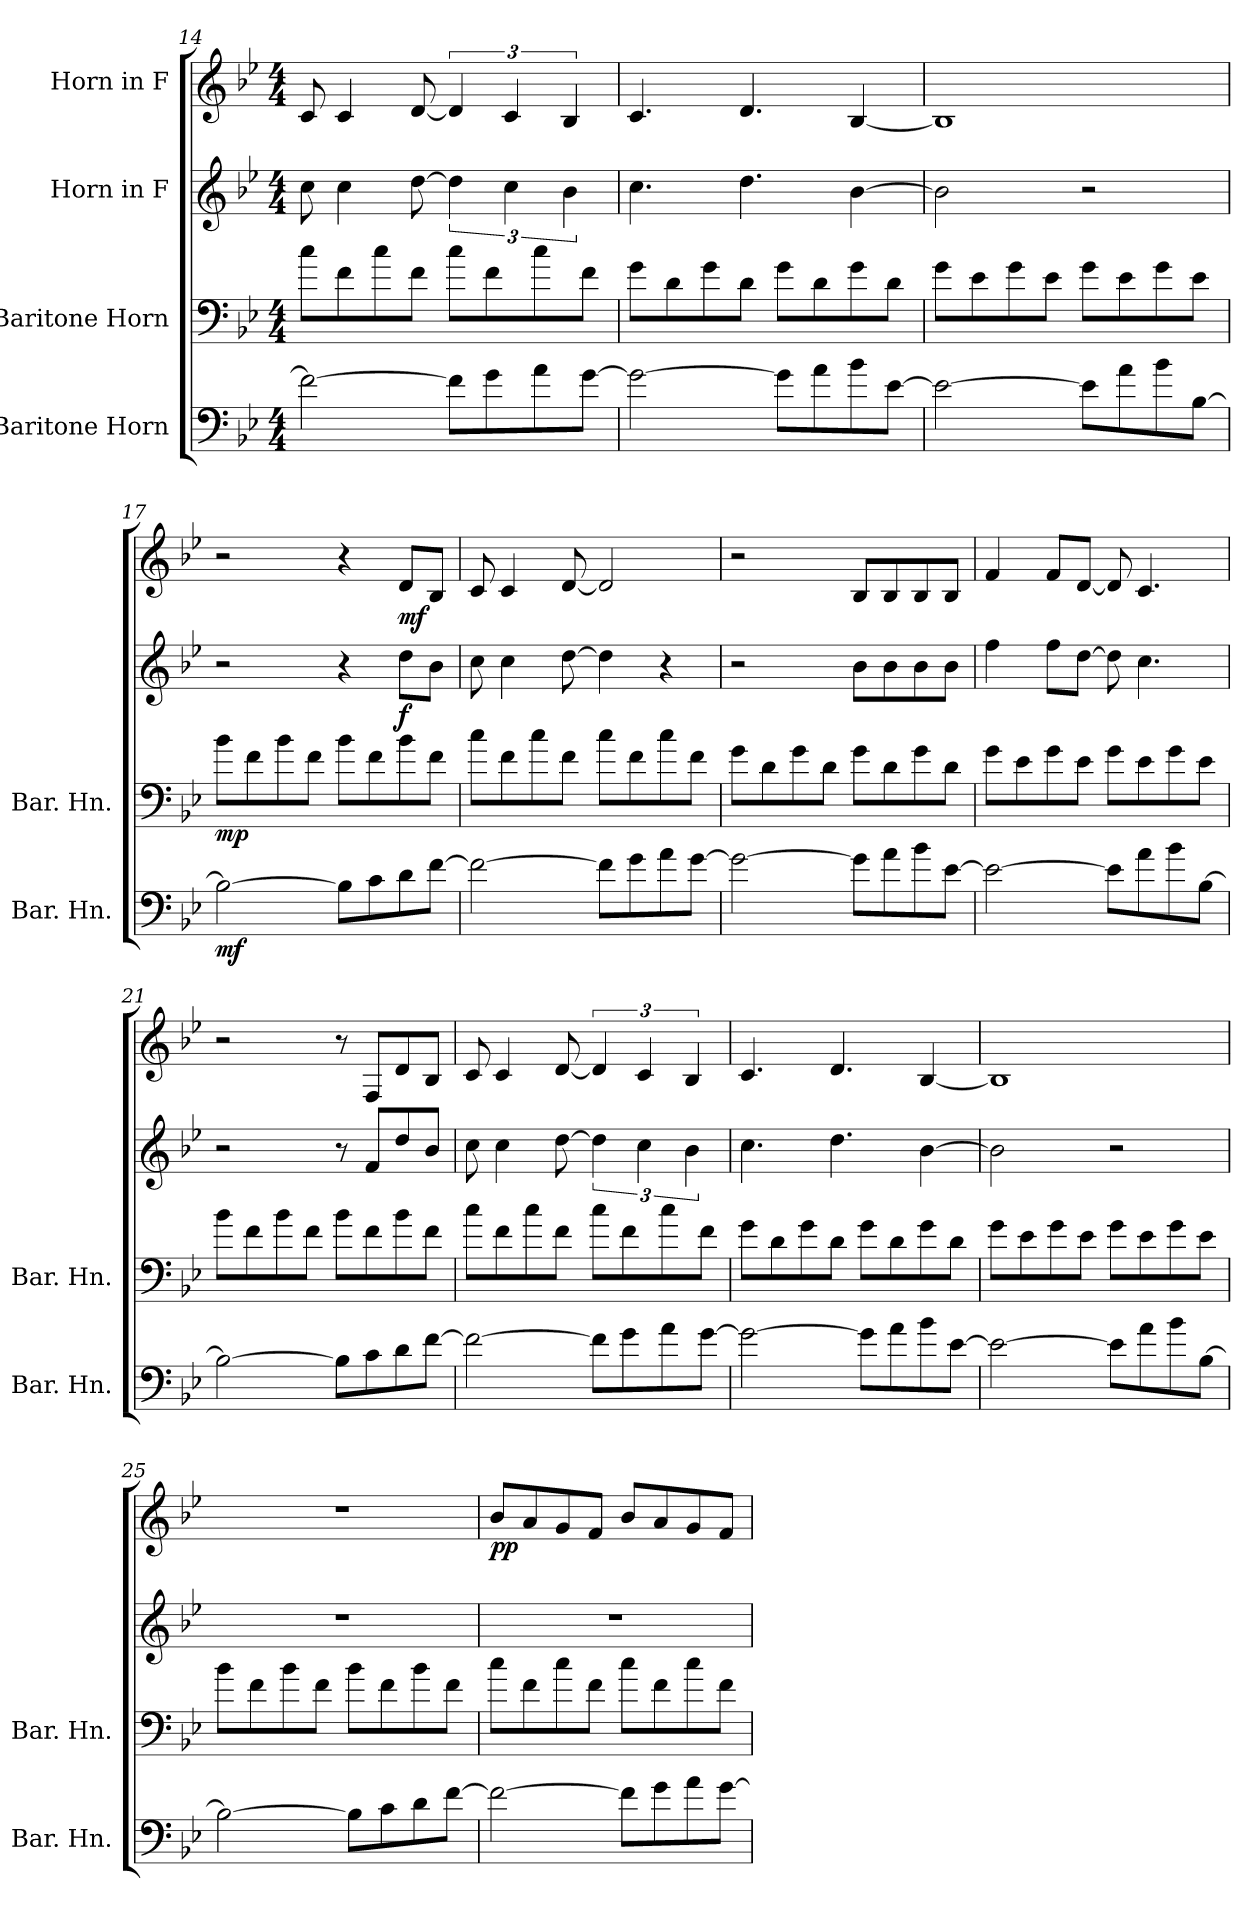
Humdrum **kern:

**kern	**dynam	**kern	**dynam	**kern	**dynam	**kern	**dynam
*part4	*part4	*part3	*part3	*part2	*part2	*part1	*part1
*staff4	*staff4	*staff3	*staff3	*staff2	*staff2	*staff1	*staff1
*I"Baritone Horn	*	*I"Baritone Horn	*	*I"Horn in F	*	*I"Horn in F	*
*I'Bar. Hn.	*	*I'Bar. Hn.	*	*	*	*	*
*clefF4	*	*clefF4	*	*clefG2	*	*clefG2	*
*ITrd4c7	*	*ITrd4c7	*	*ITrd4c7	*	*ITrd4c7	*
*k[b-e-a-]	*	*k[b-e-a-]	*	*k[b-e-a-]	*	*k[b-e-a-]	*
*M4/4	*	*M4/4	*	*M4/4	*	*M4/4	*
=14	=14	=14	=14	=14	=14	=14	=14
2B-\_	.	8f\L	.	8f\	.	8F/	.
.	.	8B-\	.	4f\	.	4F/	.
.	.	8f\	.	.	.	.	.
.	.	8B-\J	.	[8g\	.	[8G/	.
8B-\L]	.	8f\L	.	6g\]	.	6G/]	.
8c\	.	8B-\	.	.	.	.	.
.	.	.	.	6f\	.	6F/	.
8d\	.	8f\	.	.	.	.	.
.	.	.	.	6e-\	.	6E-/	.
[8c\J	.	8B-\J	.	.	.	.	.
!!LO:LB:g=z
=15	=15	=15	=15	=15	=15	=15	=15
2c\_	.	8c\L	.	4.f\	.	4.F/	.
.	.	8G\	.	.	.	.	.
.	.	8c\	.	.	.	.	.
.	.	8G\J	.	4.g\	.	4.G/	.
8c\L]	.	8c\L	.	.	.	.	.
8d\	.	8G\	.	.	.	.	.
8e-\	.	8c\	.	[4e-\	.	[4E-/	.
[8A-\J	.	8G\J	.	.	.	.	.
=16	=16	=16	=16	=16	=16	=16	=16
2A-\_	.	8c\L	.	2e-\]	.	1E-]	.
.	.	8A-\	.	.	.	.	.
.	.	8c\	.	.	.	.	.
.	.	8A-\J	.	.	.	.	.
8A-\L]	.	8c\L	.	2r	.	.	.
8d\	.	8A-\	.	.	.	.	.
8e-\	.	8c\	.	.	.	.	.
[8E-\J	.	8A-\J	.	.	.	.	.
=17	=17	=17	=17	=17	=17	=17	=17
!	!LO:DY:b	!	!LO:DY:b	!	!	!	!
2E-\_	mf	8e-\L	mp	2r	.	2r	.
.	.	8B-\	.	.	.	.	.
.	.	8e-\	.	.	.	.	.
.	.	8B-\J	.	.	.	.	.
8E-\L]	.	8e-\L	.	4r	.	4r	.
8F\	.	8B-\	.	.	.	.	.
!	!	!	!	!	!LO:DY:b	!	!LO:DY:b
8G\	.	8e-\	.	8g\L	f	8G/L	mf
[8B-\J	.	8B-\J	.	8e-\J	.	8E-/J	.
=18	=18	=18	=18	=18	=18	=18	=18
2B-\_	.	8f\L	.	8f\	.	8F/	.
.	.	8B-\	.	4f\	.	4F/	.
.	.	8f\	.	.	.	.	.
.	.	8B-\J	.	[8g\	.	[8G/	.
8B-\L]	.	8f\L	.	4g\]	.	2G/]	.
8c\	.	8B-\	.	.	.	.	.
8d\	.	8f\	.	4r	.	.	.
[8c\J	.	8B-\J	.	.	.	.	.
!!LO:PB:g=z
=19	=19	=19	=19	=19	=19	=19	=19
2c\_	.	8c\L	.	2r	.	2r	.
.	.	8G\	.	.	.	.	.
.	.	8c\	.	.	.	.	.
.	.	8G\J	.	.	.	.	.
8c\L]	.	8c\L	.	8e-\L	.	8E-/L	.
8d\	.	8G\	.	8e-\	.	8E-/	.
8e-\	.	8c\	.	8e-\	.	8E-/	.
[8A-\J	.	8G\J	.	8e-\J	.	8E-/J	.
=20	=20	=20	=20	=20	=20	=20	=20
2A-\_	.	8c\L	.	4b-\	.	4B-/	.
.	.	8A-\	.	.	.	.	.
.	.	8c\	.	8b-\L	.	8B-/L	.
.	.	8A-\J	.	[8g\J	.	[8G/J	.
8A-\L]	.	8c\L	.	8g\]	.	8G/]	.
8d\	.	8A-\	.	4.f\	.	4.F/	.
8e-\	.	8c\	.	.	.	.	.
[8E-\J	.	8A-\J	.	.	.	.	.
=21	=21	=21	=21	=21	=21	=21	=21
2E-\_	.	8e-\L	.	2r	.	2r	.
.	.	8B-\	.	.	.	.	.
.	.	8e-\	.	.	.	.	.
.	.	8B-\J	.	.	.	.	.
8E-\L]	.	8e-\L	.	8r	.	8r	.
8F\	.	8B-\	.	8B-/L	.	8BB-/L	.
8G\	.	8e-\	.	8g/	.	8G/	.
[8B-\J	.	8B-\J	.	8e-/J	.	8E-/J	.
=22	=22	=22	=22	=22	=22	=22	=22
2B-\_	.	8f\L	.	8f\	.	8F/	.
.	.	8B-\	.	4f\	.	4F/	.
.	.	8f\	.	.	.	.	.
.	.	8B-\J	.	[8g\	.	[8G/	.
8B-\L]	.	8f\L	.	6g\]	.	6G/]	.
8c\	.	8B-\	.	.	.	.	.
.	.	.	.	6f\	.	6F/	.
8d\	.	8f\	.	.	.	.	.
.	.	.	.	6e-\	.	6E-/	.
[8c\J	.	8B-\J	.	.	.	.	.
!!LO:LB:g=z
=23	=23	=23	=23	=23	=23	=23	=23
2c\_	.	8c\L	.	4.f\	.	4.F/	.
.	.	8G\	.	.	.	.	.
.	.	8c\	.	.	.	.	.
.	.	8G\J	.	4.g\	.	4.G/	.
8c\L]	.	8c\L	.	.	.	.	.
8d\	.	8G\	.	.	.	.	.
8e-\	.	8c\	.	[4e-\	.	[4E-/	.
[8A-\J	.	8G\J	.	.	.	.	.
=24	=24	=24	=24	=24	=24	=24	=24
2A-\_	.	8c\L	.	2e-\]	.	1E-]	.
.	.	8A-\	.	.	.	.	.
.	.	8c\	.	.	.	.	.
.	.	8A-\J	.	.	.	.	.
8A-\L]	.	8c\L	.	2r	.	.	.
8d\	.	8A-\	.	.	.	.	.
8e-\	.	8c\	.	.	.	.	.
[8E-\J	.	8A-\J	.	.	.	.	.
=25	=25	=25	=25	=25	=25	=25	=25
2E-\_	.	8e-\L	.	1r	.	1r	.
.	.	8B-\	.	.	.	.	.
.	.	8e-\	.	.	.	.	.
.	.	8B-\J	.	.	.	.	.
8E-\L]	.	8e-\L	.	.	.	.	.
8F\	.	8B-\	.	.	.	.	.
8G\	.	8e-\	.	.	.	.	.
[8B-\J	.	8B-\J	.	.	.	.	.
=26	=26	=26	=26	=26	=26	=26	=26
!	!	!	!	!	!	!	!LO:DY:b
2B-\_	.	8f\L	.	1r	.	8e-/L	pp
.	.	8B-\	.	.	.	8d/	.
.	.	8f\	.	.	.	8c/	.
.	.	8B-\J	.	.	.	8B-/J	.
8B-\L]	.	8f\L	.	.	.	8e-/L	.
8c\	.	8B-\	.	.	.	8d/	.
8d\	.	8f\	.	.	.	8c/	.
[8c\J	.	8B-\J	.	.	.	8B-/J	.
=	=	=	=	=	=	=	=
*-	*-	*-	*-	*-	*-	*-	*-
